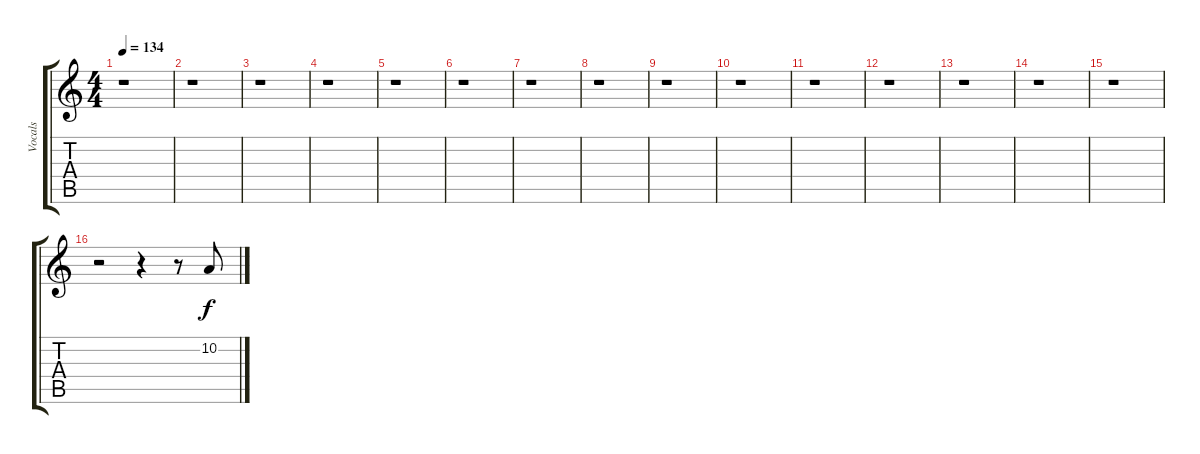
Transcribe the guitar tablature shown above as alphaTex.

\track ("Vocals" "Vocals") {instrument choiraahs}
\staff {score tabs}
\tuning (E4 B3 G3 D3 A2 E2) {hide}
\ts (4 4)
\tempo 134
\clef g2
\ks c
r.1{dy f instrument choiraahs} |
r.1 |
r.1 |
r.1 |
r.1 |
r.1 |
r.1 |
r.1 |
r.1 |
r.1 |
r.1 |
r.1 |
r.1 |
r.1 |
r.1 |
r.2 r.4 r.8 10.2.8
